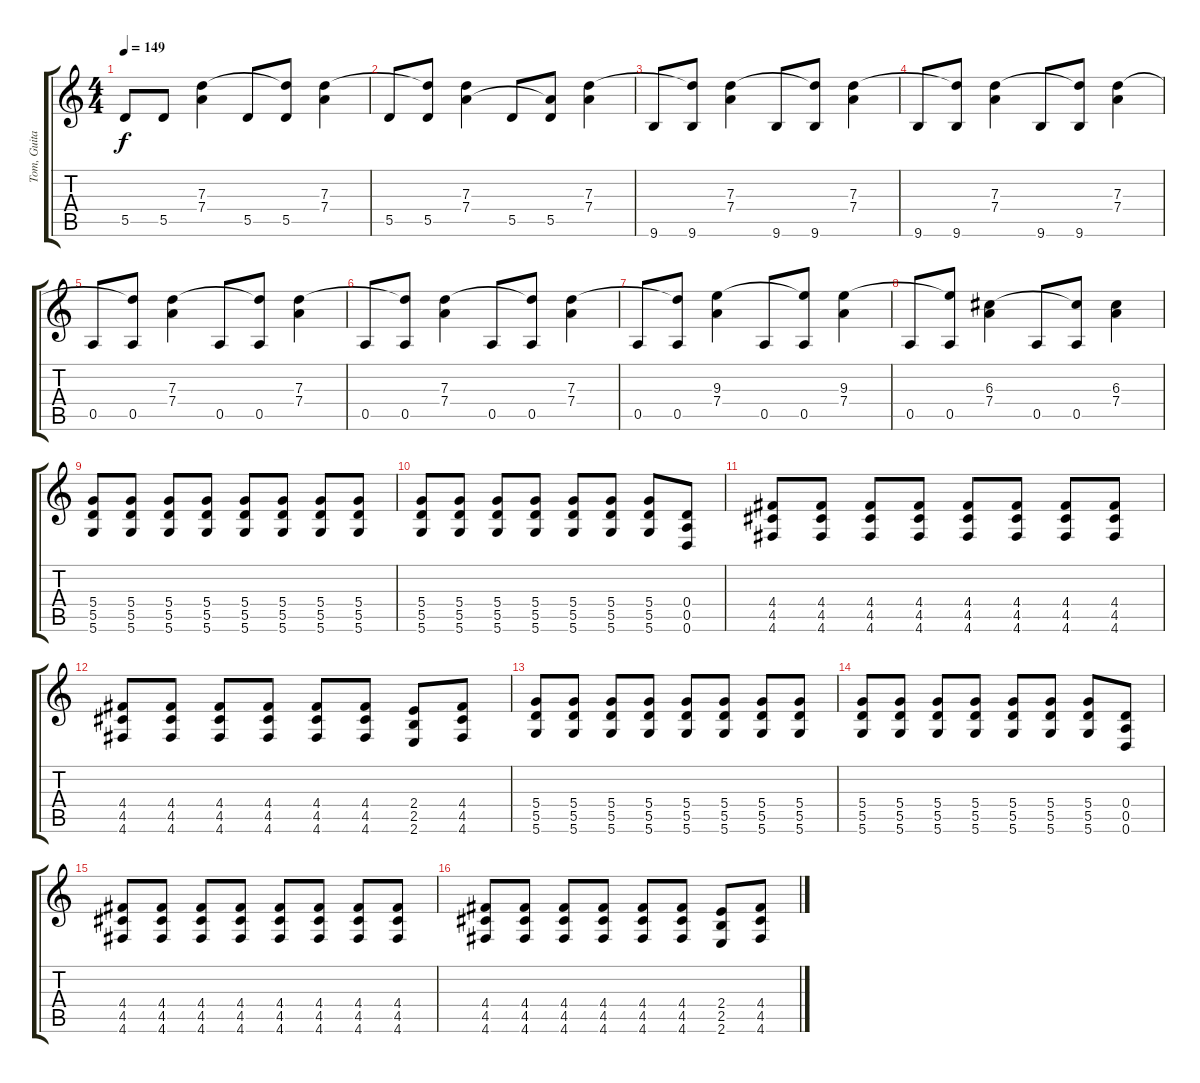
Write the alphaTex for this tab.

\track ("Tom, Guitar 1 - {Tabbed by Peter B.}" "Tom, Guita") {instrument electricguitarclean}
\staff {score tabs}
\tuning (E4 B3 G3 D3 A2 D2) {hide}
\ts (4 4)
\tempo 149
\clef g2
\ks c
5.5.8{dy f} 5.5.8 (7.3 7.4).4 5.5.8 (7.3{t} 5.5).8 (7.3 7.4).4 |
5.5.8 (7.3{t} 5.5).8 (7.3 7.4).4 5.5.8 (7.4{t} 5.5).8 (7.3 7.4).4 |
9.6.8 (7.3{t} 9.6).8 (7.3 7.4).4 9.6.8 (7.3{t} 9.6).8 (7.3 7.4).4 |
9.6.8 (7.3{t} 9.6).8 (7.3 7.4).4 9.6.8 (7.3{t} 9.6).8 (7.3 7.4).4 |
0.5.8 (7.3{t} 0.5).8 (7.3 7.4).4 0.5.8 (7.3{t} 0.5).8 (7.3 7.4).4 |
0.5.8 (7.3{t} 0.5).8 (7.3 7.4).4 0.5.8 (7.3{t} 0.5).8 (7.3 7.4).4 |
0.5.8 (7.3{t} 0.5).8 (9.3 7.4).4 0.5.8 (9.3{t} 0.5).8 (9.3 7.4).4 |
0.5.8 (9.3{t} 0.5).8 (6.3 7.4).4 0.5.8 (6.3{t} 0.5).8 (6.3 7.4).4 |
(5.4 5.5 5.6).8{instrument distortionguitar} (5.4 5.5 5.6).8 (5.4 5.5 5.6).8 (5.4 5.5 5.6).8 (5.4 5.5 5.6).8 (5.4 5.5 5.6).8 (5.4 5.5 5.6).8 (5.4 5.5 5.6).8 |
(5.4 5.5 5.6).8 (5.4 5.5 5.6).8 (5.4 5.5 5.6).8 (5.4 5.5 5.6).8 (5.4 5.5 5.6).8 (5.4 5.5 5.6).8 (5.4 5.5 5.6).8 (0.4 0.5 0.6).8 |
(4.4 4.5 4.6).8 (4.4 4.5 4.6).8 (4.4 4.5 4.6).8 (4.4 4.5 4.6).8 (4.4 4.5 4.6).8 (4.4 4.5 4.6).8 (4.4 4.5 4.6).8 (4.4 4.5 4.6).8 |
(4.4 4.5 4.6).8 (4.4 4.5 4.6).8 (4.4 4.5 4.6).8 (4.4 4.5 4.6).8 (4.4 4.5 4.6).8 (4.4 4.5 4.6).8 (2.4 2.5 2.6).8 (4.4 4.5 4.6).8 |
(5.4 5.5 5.6).8 (5.4 5.5 5.6).8 (5.4 5.5 5.6).8 (5.4 5.5 5.6).8 (5.4 5.5 5.6).8 (5.4 5.5 5.6).8 (5.4 5.5 5.6).8 (5.4 5.5 5.6).8 |
(5.4 5.5 5.6).8 (5.4 5.5 5.6).8 (5.4 5.5 5.6).8 (5.4 5.5 5.6).8 (5.4 5.5 5.6).8 (5.4 5.5 5.6).8 (5.4 5.5 5.6).8 (0.4 0.5 0.6).8 |
(4.4 4.5 4.6).8 (4.4 4.5 4.6).8 (4.4 4.5 4.6).8 (4.4 4.5 4.6).8 (4.4 4.5 4.6).8 (4.4 4.5 4.6).8 (4.4 4.5 4.6).8 (4.4 4.5 4.6).8 |
(4.4 4.5 4.6).8 (4.4 4.5 4.6).8 (4.4 4.5 4.6).8 (4.4 4.5 4.6).8 (4.4 4.5 4.6).8 (4.4 4.5 4.6).8 (2.4 2.5 2.6).8 (4.4 4.5 4.6).8
